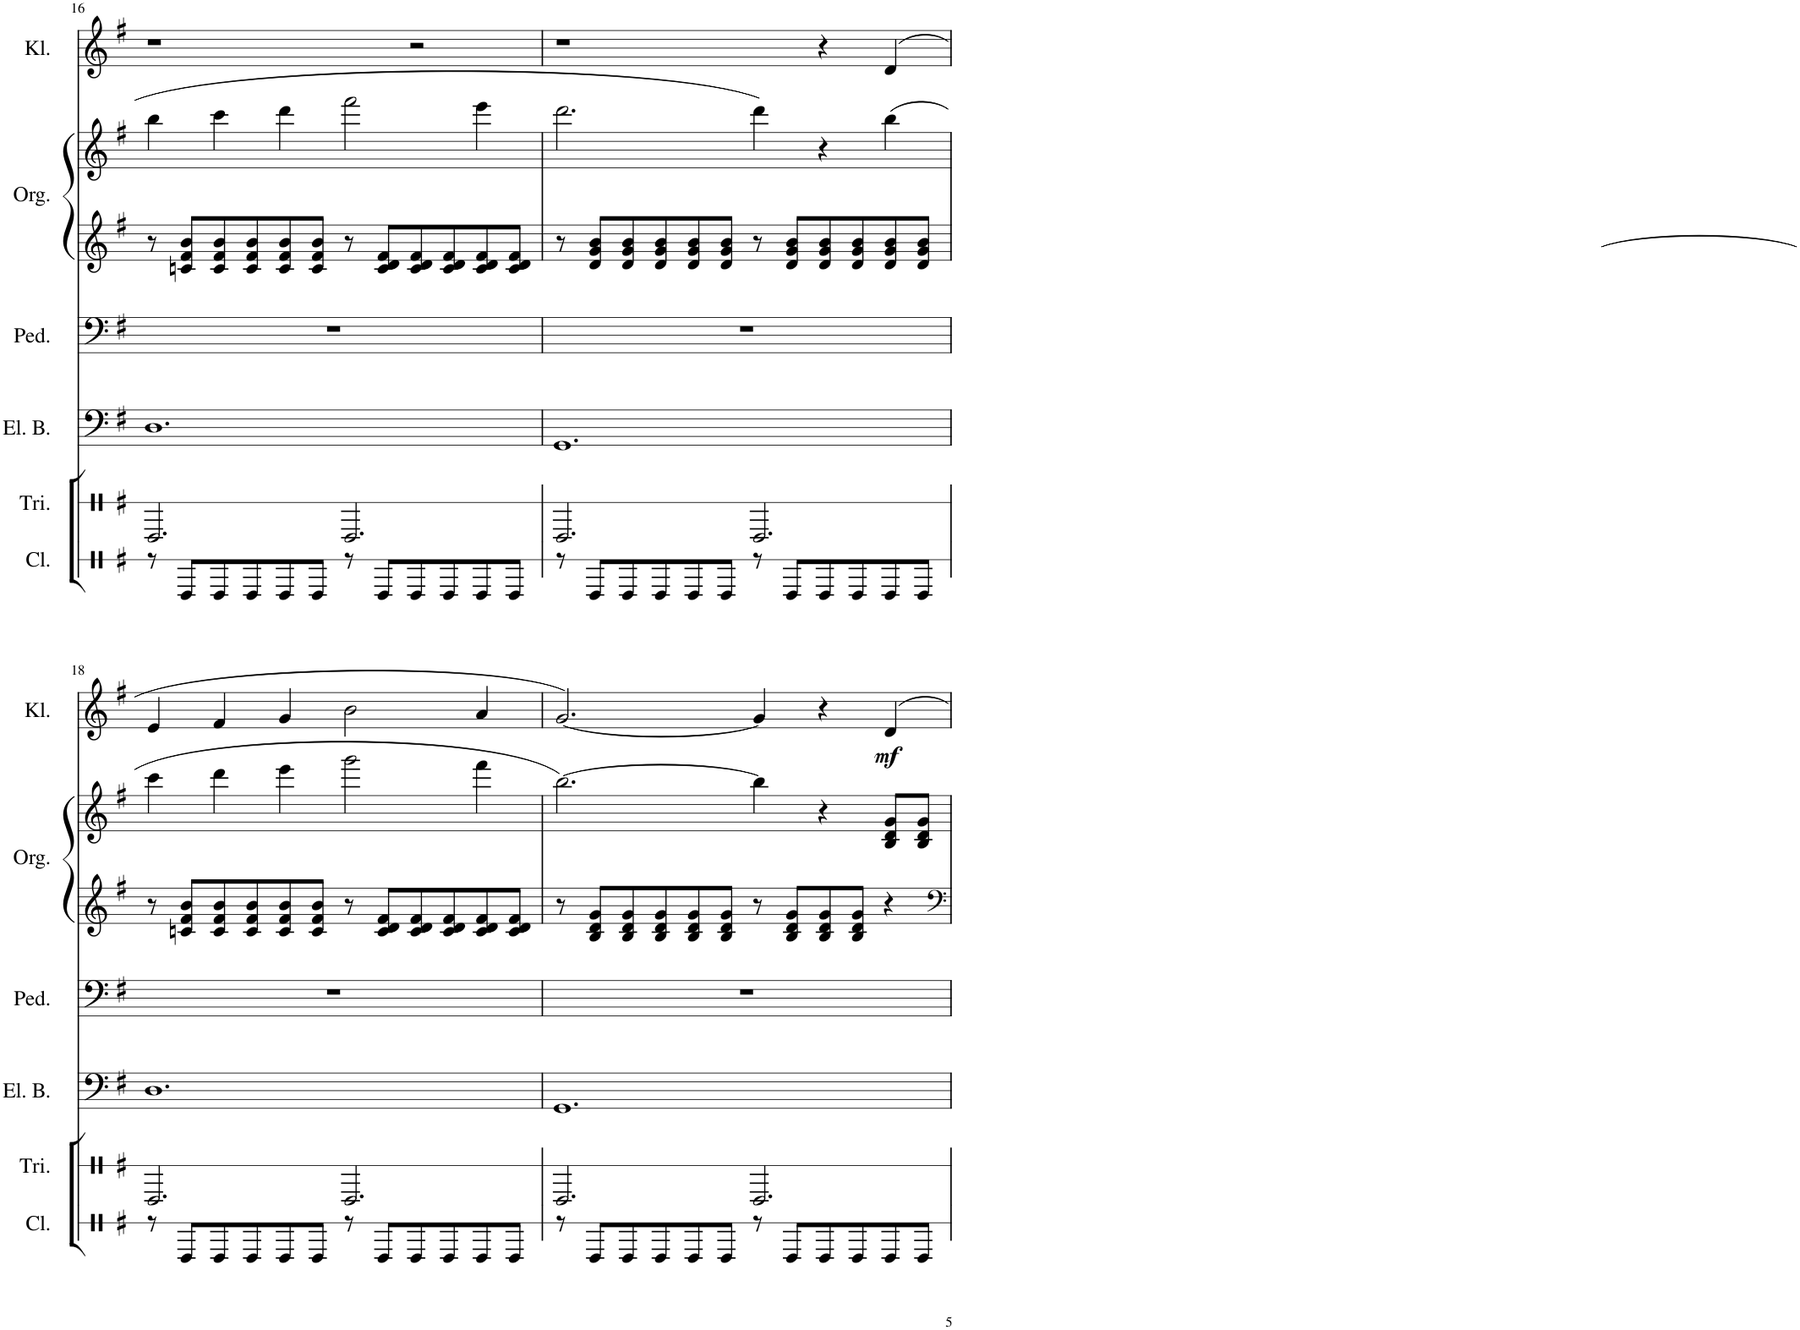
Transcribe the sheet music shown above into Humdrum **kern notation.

**kern	**kern	**kern	**kern	**kern	**kern	**kern	**dynam
*part6	*part5	*part4	*part3	*part2	*part2	*part1	*part1
*staff7	*staff6	*staff5	*staff4	*staff3	*staff2	*staff1	*staff1
*I"Claves	*I"Triangel	*I"Electric Bass	*I"Org. Pedal	*I"Orgel	*	*I"Klarinette	*
*I'Cl.	*I'Tri.	*I'El. B.	*I'Ped.	*I'Org.	*	*I'Kl.	*
!!LO:PB:g=z
*clefX	*clefX	*clefF4	*clefF4	*clefG2	*clefG2	*clefG2	*
*Trd1c2	*	*	*	*	*	*Trd1c2	*
*k[f#]	*k[f#]	*k[f#]	*k[f#]	*k[f#]	*k[f#]	*k[f#]	*
*M6/4	*M6/4	*M6/4	*M6/4	*M6/4	*M6/4	*M6/4	*
=16	=16	=16	=16	=16	=16	=16	=16
8r	2.e/	1.D	1.r	8r	4bb\	1r	.
8e/L	.	.	.	8cn/ 8f#/ 8b/L	.	.	.
8e/	.	.	.	8c/ 8f#/ 8b/	4ccc\	.	.
8e/	.	.	.	8c/ 8f#/ 8b/	.	.	.
8e/	.	.	.	8c/ 8f#/ 8b/	4ddd\	.	.
8e/J	.	.	.	8c/ 8f#/ 8b/J	.	.	.
8r	2.e/	.	.	8r	2fff#\	.	.
8e/L	.	.	.	8c/ 8d/ 8f#/L	.	.	.
8e/	.	.	.	8c/ 8d/ 8f#/	.	2r	.
8e/	.	.	.	8c/ 8d/ 8f#/	.	.	.
8e/	.	.	.	8c/ 8d/ 8f#/	4eee\	.	.
8e/J	.	.	.	8c/ 8d/ 8f#/J	.	.	.
=17	=17	=17	=17	=17	=17	=17	=17
8r	2.e/	1.GG	1.r	8r	[2.ddd\	1r	.
8e/L	.	.	.	8d/ 8g/ 8b/L	.	.	.
8e/	.	.	.	8d/ 8g/ 8b/	.	.	.
8e/	.	.	.	8d/ 8g/ 8b/	.	.	.
8e/	.	.	.	8d/ 8g/ 8b/	.	.	.
8e/J	.	.	.	8d/ 8g/ 8b/J	.	.	.
8r	2.e/	.	.	8r	4ddd\]	.	.
8e/L	.	.	.	8d/ 8g/ 8b/L	.	.	.
8e/	.	.	.	8d/ 8g/ 8b/	4r	4r	.
8e/	.	.	.	8d/ 8g/ 8b/	.	.	.
8e/	.	.	.	8d/ 8g/ 8b/	(4bb\	(4d/	.
8e/J	.	.	.	8d/ 8g/ 8b/J	.	.	.
!!LO:LB:g=z
=18	=18	=18	=18	=18	=18	=18	=18
8r	2.e/	1.D	1.r	8r	4ccc\	4e/	.
8e/L	.	.	.	8cn/ 8f#/ 8b/L	.	.	.
8e/	.	.	.	8c/ 8f#/ 8b/	4ddd\	4f#/	.
8e/	.	.	.	8c/ 8f#/ 8b/	.	.	.
8e/	.	.	.	8c/ 8f#/ 8b/	4eee\	4g/	.
8e/J	.	.	.	8c/ 8f#/ 8b/J	.	.	.
8r	2.e/	.	.	8r	2ggg\	2b\	.
8e/L	.	.	.	8c/ 8d/ 8f#/L	.	.	.
8e/	.	.	.	8c/ 8d/ 8f#/	.	.	.
8e/	.	.	.	8c/ 8d/ 8f#/	.	.	.
8e/	.	.	.	8c/ 8d/ 8f#/	4fff#\	4a/	.
8e/J	.	.	.	8c/ 8d/ 8f#/J	.	.	.
=19	=19	=19	=19	=19	=19	=19	=19
8r	2.e/	1.GG	1.r	8r	[2.bb\)	[2.g/)	.
8e/L	.	.	.	8B/ 8d/ 8g/L	.	.	.
8e/	.	.	.	8B/ 8d/ 8g/	.	.	.
8e/	.	.	.	8B/ 8d/ 8g/	.	.	.
8e/	.	.	.	8B/ 8d/ 8g/	.	.	.
8e/J	.	.	.	8B/ 8d/ 8g/J	.	.	.
8r	2.e/	.	.	8r	4bb\]	4g/]	.
8e/L	.	.	.	8B/ 8d/ 8g/L	.	.	.
8e/	.	.	.	8B/ 8d/ 8g/	4r	4r	.
8e/	.	.	.	8B/ 8d/ 8g/J	.	.	.
!	!	!	!	!	!	!	!LO:DY:b
8e/	.	.	.	4r	8B/ 8d/ 8g/L	4d/	mf
8e/J	.	.	.	.	8B/ 8d/ 8g/J	.	.
=	=	=	=	=	=	=	=
*-	*-	*-	*-	*-	*-	*-	*-
